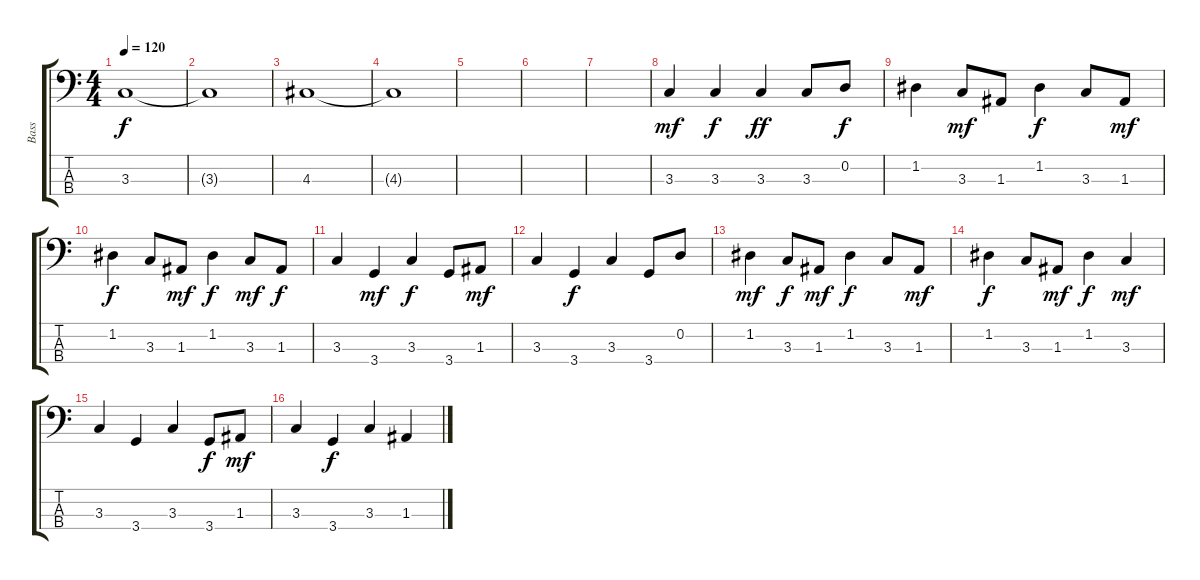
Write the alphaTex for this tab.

\track ("Bass" "Bass") {instrument electricbassfinger}
\staff {score tabs}
\tuning (G2 D2 A1 E1) {hide}
\ts (4 4)
\tempo 120
\clef f4
\ks c
3.3.1{dy f} |
3.3{t}.1 |
4.3.1 |
4.3{t}.1 |
|
|
|
3.3.4{dy mf} 3.3.4{dy f} 3.3.4{dy ff} 3.3.8 0.2.8{dy f} |
1.2.4 3.3.8{dy mf} 1.3.8 1.2.4{dy f} 3.3.8 1.3.8{dy mf} |
1.2.4{dy f} 3.3.8 1.3.8{dy mf} 1.2.4{dy f} 3.3.8{dy mf} 1.3.8{dy f} |
3.3.4 3.4.4{dy mf} 3.3.4{dy f} 3.4.8 1.3.8{dy mf} |
3.3.4 3.4.4{dy f} 3.3.4 3.4.8 0.2.8 |
1.2.4{dy mf} 3.3.8{dy f} 1.3.8{dy mf} 1.2.4{dy f} 3.3.8 1.3.8{dy mf} |
1.2.4{dy f} 3.3.8 1.3.8{dy mf} 1.2.4{dy f} 3.3.4{dy mf} |
3.3.4 3.4.4 3.3.4 3.4.8{dy f} 1.3.8{dy mf} |
3.3.4 3.4.4{dy f} 3.3.4 1.3.4
